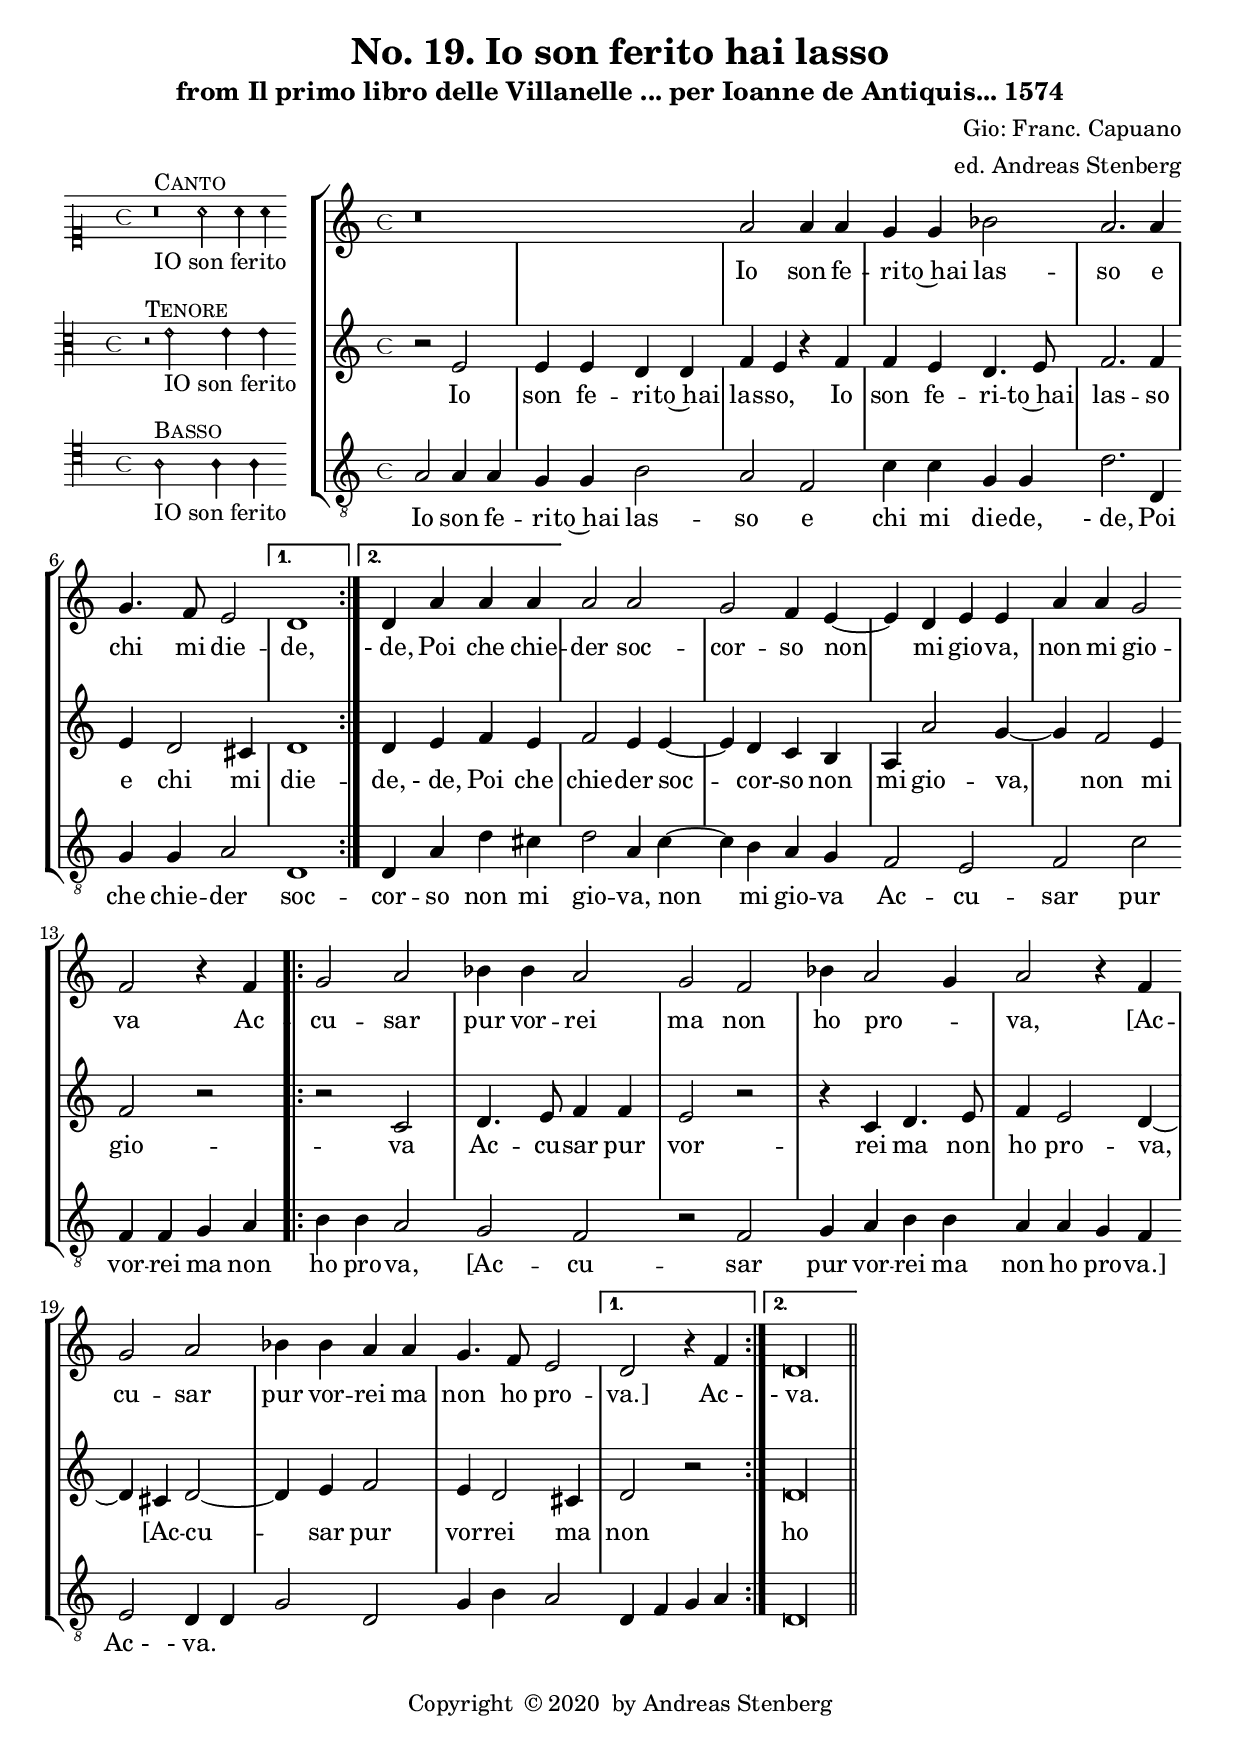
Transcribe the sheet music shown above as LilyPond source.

\version "2.18.0"
\include "deutsch.ly"
#(append! supported-clefs '(("mensural-f3" . ("clefs.mensural.f" 0 0))))
ficta = \once \set suggestAccidentals =##t
\header {
  title = "No. 19. Io son ferito hai lasso"
  subtitle = "from Il primo libro delle Villanelle ... per Ioanne de Antiquis... 1574"
  composer = "Gio: Franc. Capuano"
  arranger = "ed. Andreas Stenberg"
  poet = ""
  meter =""
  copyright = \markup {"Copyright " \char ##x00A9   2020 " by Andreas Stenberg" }
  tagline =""
}
global = {
  \key c \major
  \override Staff.TimeSignature.style = #'mensural
}
%% PDF p. 39-40.
sopMusic = \relative c' {

  \set Score.tempoHideNote = ##t
  \tempo 2 = 76
  \time 4/4
%  \set Timing.measureLength = #(ly:make-moment 6/4)
  \override Staff.BarLine.transparent =##t
   \repeat volta 2 {
     r\breve
     a'2 a4 a4
     g4 g4 b2
     a2. a4
     g4. f8 e2
   }
   \alternative {
     { d1 \revert Staff.BarLine.transparent  }
     { d4 a'4 a4 a4 \override Staff.BarLine.transparent =##t }
   }
   a2 a2
   g2 f4 e4~
   e4 d4 e4 e4
   a4 a4 g2
   f2 r4 f4
   \revert Staff.BarLine.transparent
   \repeat volta 2 {
     g2 a2
     \override Staff.BarLine.transparent =##t
     b4 b4 a2
     g2 f2
     b4 a2\melisma g4\melismaEnd
     a2 r4 f4
     g2 a2
     b4 b4 a4 a4
     g4. f8 e2
   }
   \alternative {
     { d2 r4 f4 \revert Staff.BarLine.transparent }
     { \cadenzaOn d\longa }
   }
   \bar "||"
}
sopWords = \lyricmode {
  Io son fe -- ri -- to~hai las -- so e chi mi die -- de, "- de,"
  Poi che chie -- der soc -- cor -- so non mi gio -- va, non mi gio -- va
  Ac -- cu -- sar pur vor -- rei ma non ho pro -- va,
  [Ac -- cu -- sar pur vor -- rei ma non ho pro -- va.]
  "Ac -"
  "- va."
}
%% PDF p. 87-88.
altoMusic = \relative c' {
  \override Staff.BarLine.transparent =##t
  \repeat volta 2 {
    r2 e2
    e4 e4 d4 d4
    f4 e4 r4 f4
    f4 e4 d4. e8
    f2. f4
    e4 d2 cis4
  }
  \alternative {
    { d1 \revert Staff.BarLine.transparent }
    { d4 e4 f4 e4 \override Staff.BarLine.transparent =##t }
  }
  f2 e4 e4~
  e4 d4 c4 h4
  a4 a'2 g4~
  g4 f2 e4
  f2 r2 \revert Staff.BarLine.transparent
  \repeat volta 2 {
    r2 c2
    d4. e8 f4 f4
    e2 r2
    r4 c4 d4. e8
    f4 e2 d4~
    d4 cis4 d2~
    d4 e4 f2
    e4 d2 cis4
  }
  \alternative {
    { d2 r2 }
    { d\longa }
  }
}

altoWords = \lyricmode {
  Io son fe -- ri -- to~hai las -- so,
  Io son fe -- ri -- to~hai las -- so e chi mi die -- de, "- de,"
  Poi che chie -- der soc -- cor -- so non mi gio -- va, non mi gio -- va
  Ac -- cu -- sar pur vor -- rei ma non ho pro -- va,
  [Ac -- cu -- sar pur vor -- rei ma non ho pro -- va.]
  "Ac -"
  "- va."
}
%% PDF p.135 - 136.
bassMusic = \relative c' {
  \override Staff.BarLine.transparent =##t
  \repeat volta 2 {
    a2 a4 a4
    g4 g4 h2
    a2 f2
    c'4 c4 g4 g4
    d'2. d,4
    g4 g4 a2
  }
    \alternative {
      { d,1 \revert Staff.BarLine.transparent }
      { d4 a'4 d4 cis4 \override Staff.BarLine.transparent =##t }
    }
    d2 a4 c4~
    c4 h4 a4 g4
    f2 e2
    f2  c'2
    f,4 f4 g4 a4
    \revert Staff.BarLine.transparent
    \repeat volta 2 {
    h4 h4 a2
    \override Staff.BarLine.transparent =##t
    g2 f2
    r2 f2
    g4 a4 h4 h4
    a4 a4 g4 f4
    e2 d4 d4
    g2 d2
    g4 h4 a2
    }
    \alternative {
      { d,4 f4 g4 a4 \revert Staff.BarLine.transparent }
      { d,\longa }
    }

}

bassWords = \lyricmode {
  Io son fe -- ri -- to~hai las -- so e chi mi die -- de, "- de,"
  Poi che chie -- der soc -- cor -- so non mi gio -- va, non mi gio -- va
  Ac -- cu -- sar pur vor -- rei ma non ho pro -- va,
  [Ac -- cu -- sar pur vor -- rei ma non ho pro -- va.]
  "Ac -"
  "- va."
}
incipitDiscantus = \markup {
  \score {
    {
      %      \set Staff.instrumentName = #"Tenor "
      \override NoteHead.style = #'neomensural
      \override Rest.style = #'neomensural
      \override Staff.TimeSignature.style = #'mensural
      \override Staff.KeySignature.style = #'petrucci
      \cadenzaOn
      \clef "petrucci-c1"
      \key c \major
      \time 4/4

      r\breve^\markup { \smallCaps"Canto"}
      _"IO son ferito"
      a'2 a'4 a'4
    }
    \layout {
      \context {
        \Voice
        \remove "Ligature_bracket_engraver"
        \consists "Mensural_ligature_engraver"
      }
      line-width = 4.5\cm
    }
  }
}


incipitAltus = \markup {
  \score {
    {
      %      \set Staff.instrumentName = #"Tenor "
      \override NoteHead.style = #'neomensural
      \override Rest.style = #'neomensural
      \override Staff.TimeSignature.style = #'mensural
      \cadenzaOn
      \clef "petrucci-c3"
      \key c \major
      \time 4/4
      r2^\markup \smallCaps"Tenore"
      e'2 _"IO son ferito"
      e'4 e'4
    }
    \layout {
      \context {
        \Voice
        \remove "Ligature_bracket_engraver"
        \consists "Mensural_ligature_engraver"
      }
      line-width = 4.5\cm
    }
  }
}


incipitBassus = \markup {
  \score {
    {
      %      \set Staff.instrumentName = #"Tenor "
      \override NoteHead.style = #'neomensural
      \override Rest.style = #'neomensural
      \override Staff.TimeSignature.style = #'mensural
      \cadenzaOn
      \clef "petrucci-c4"
      \key c \major
      \time 4/4
      a2^\markup \smallCaps"Basso"
      _"IO son ferito"
      a4 a4
    }
    \layout {
      \context {
        \Voice
        \remove "Ligature_bracket_engraver"
        \consists "Mensural_ligature_engraver"
      }
      line-width = 4.5\cm
    }
  }
}


\score {
  <<
    \new StaffGroup \with {
      \override VerticalAxisGroup.staff-staff-spacing = #'((basic-distance . 12))
    } <<
      \new Staff = treble <<
        \set Staff.instrumentName = \incipitDiscantus
        \new Voice = "sopranos" {
          \set  Staff.midiInstrument ="choir aahs"
          %	\voiceOne
          << \global \sopMusic >>
        }
      >>
      \new Lyrics = sopranos { s1 }

      \new Staff = "medius" <<
        \set Staff.instrumentName = \incipitAltus

        \new Voice = "altos" {
          %	\voiceTwo
          \set  Staff.midiInstrument ="choir aahs"
          << \global \altoMusic >>
        }
      >>

      \new Lyrics = "altos" { s1 }

      \new Staff ="basses" {
        \set Staff.instrumentName = \incipitBassus

        \new Voice = "basses" {
          \set  Staff.midiInstrument ="choir aahs"
          \clef "treble_8"
          %	\voiceTwo
          << \global \bassMusic >>
        }
      }
    >>
    \new Lyrics = basses { s1 }

    \context Lyrics = sopranos \lyricsto sopranos \sopWords
    \context Lyrics = altos \lyricsto altos \altoWords
    \context Lyrics = basses \lyricsto basses \bassWords
  >>
  \layout {
    \context {
      \Score
      % no bars in staves
      %      \override BarLine.transparent = ##t

    }
    % the next three instructions keep the lyrics between the bar lines
    \context {
      \Lyrics
      \consists "Bar_engraver"
      \override BarLine.transparent = ##t
    }
    \context {
      \StaffGroup
      \consists "Separating_line_group_engraver"
    }
    \context {
      \Voice
      % no slurs
      \override Slur.transparent = ##t
      % Comment in the below "\remove" command to allow line
      % breaking also at those barlines where a note overlaps
      % into the next bar.  The command is commented out in this
      % short example score, but especially for large scores, you
      % will typically yield better line breaking and thus improve
      % overall spacing if you comment in the following command.
      %\remove "Forbid_line_break_engraver"
    }
    indent = 4.5\cm
  }

}

\markup {
  \fill-line {
    \column {
      \line { \justify-string #"E senza indico al mal non si da fede

Ne getta sangue la mia piaga nova

Però l'accusa star non pote à prova" }

      \vspace #1.5
      \line { \justify-string #"Io pasmo e moro il colpo non si vede

E benche'l mal ogn' hor piu si rinova

La mia nemica armata non si trova" }

      \vspace #1.5
      \line { \justify-string #"Che fia tornar a lei crudel partito

E pur d'andarci Amor mi face ardito

Che sol mi pò sanar chi m'ha ferito." }

      \vspace #1.5
    }
  }
}

\score {
  \unfoldRepeats
  <<
    \new StaffGroup <<
      \new Staff = treble <<
        \set Staff.instrumentName = \incipitDiscantus
        \new Voice = "sopranos" {
          \set  Staff.midiInstrument ="choir aahs"
          %	\voiceOne
          << \global \sopMusic >>
        }
      >>
      \new Lyrics = sopranos { s1 }

      \new Staff = "medius" <<
        \set Staff.instrumentName = \incipitAltus

        \new Voice = "altos" {
          %	\voiceTwo
          \set  Staff.midiInstrument ="choir aahs"
          << \global \altoMusic >>
        }
      >>

      \new Lyrics = "altos" { s1 }

      \new Staff ="basses" {
        \set Staff.instrumentName = \incipitBassus

        \new Voice = "basses" {
          \set  Staff.midiInstrument ="choir aahs"
          \clef "G_8"
          %	\voiceTwo
          << \global \bassMusic >>
        }
      }
    >>
    \new Lyrics = basses { s1 }

    \context Lyrics = sopranos \lyricsto sopranos \sopWords
    \context Lyrics = altos \lyricsto altos \altoWords
    \context Lyrics = basses \lyricsto basses \bassWords
  >>
  \midi {}
}
\paper {
  ragged-bottom = ##t
  ragged-last-bottom = ##t
  ragged-last = ##t
}

%{
convert-ly.py (GNU LilyPond) 2.18.2  convert-ly.py: Processing `'...
Applying conversion: 2.15.7, 2.15.9, 2.15.10, 2.15.16, 2.15.17,
2.15.18, 2.15.19, 2.15.20, 2.15.25, 2.15.32, 2.15.39, 2.15.40,
2.15.42, 2.15.43, 2.16.0, 2.17.0, 2.17.4, 2.17.5, 2.17.6, 2.17.11,
2.17.14, 2.17.15, 2.17.18, 2.17.19, 2.17.20, 2.17.25, 2.17.27,
2.17.29, 2.17.97, 2.18.0
%}
